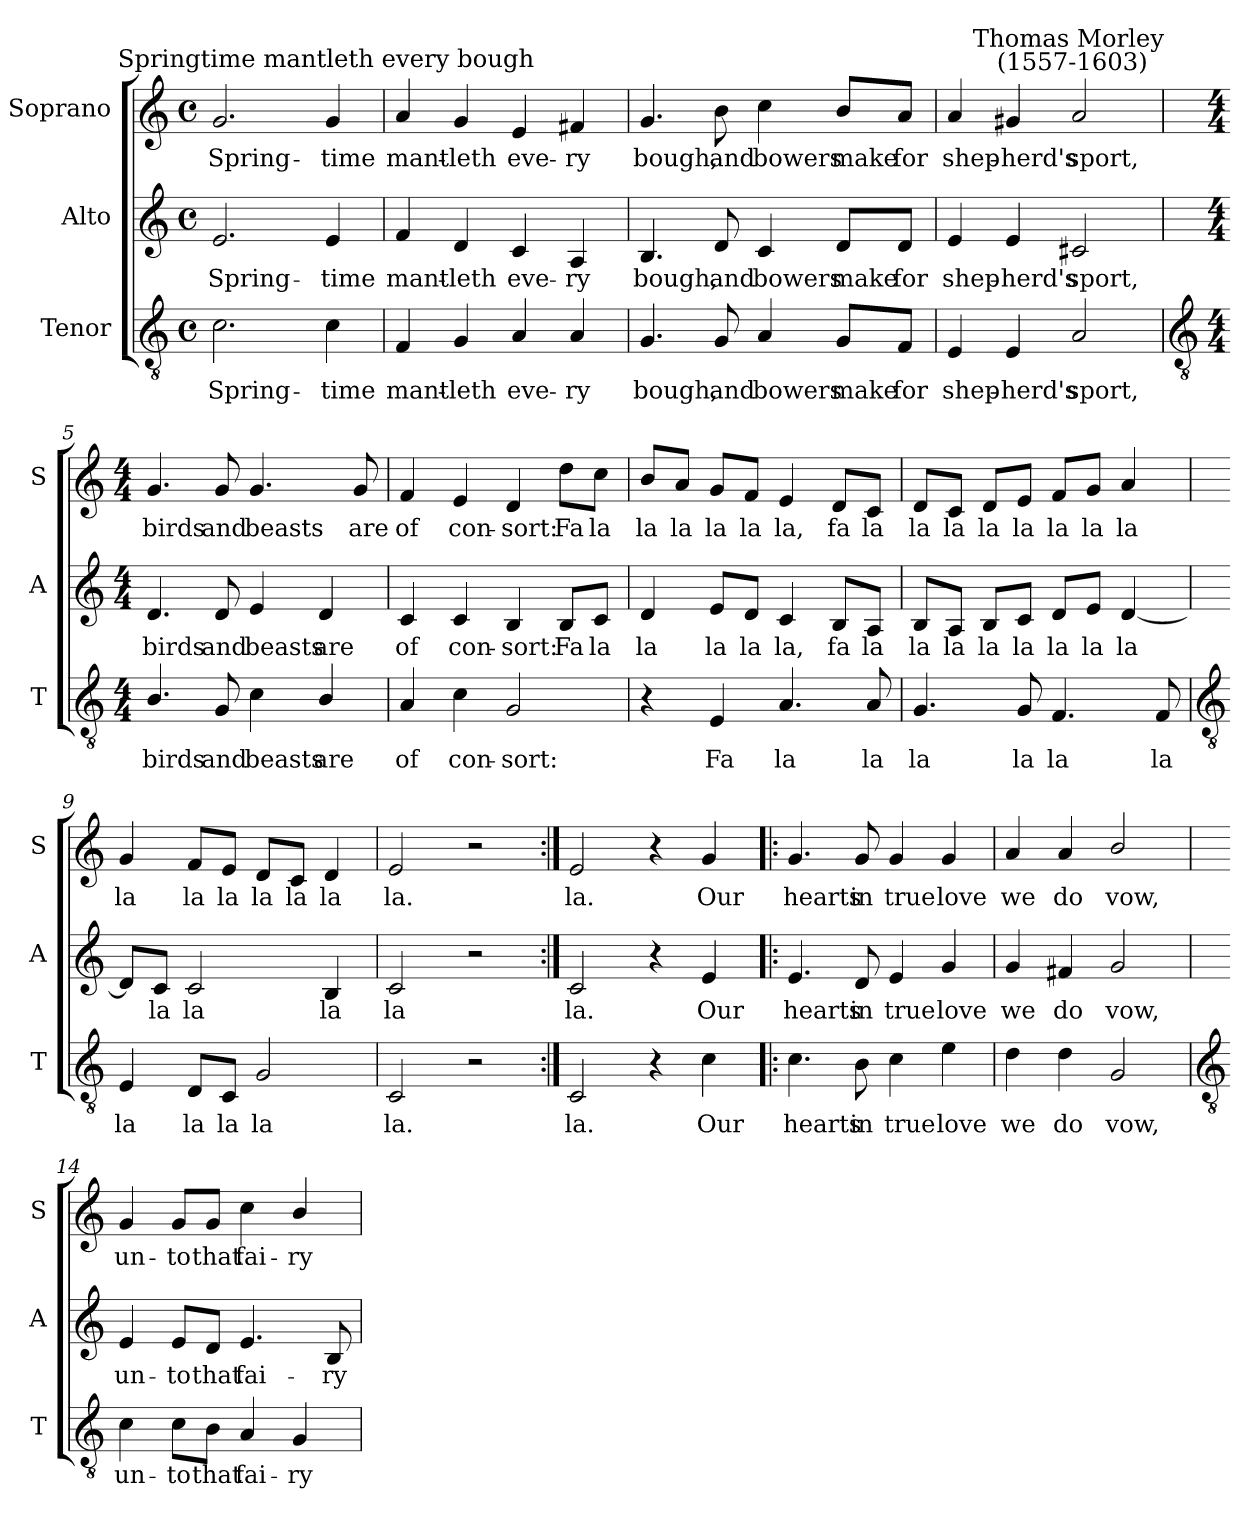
**kern	**text	**kern	**text	**kern	**text
*part3	*part3	*part2	*part2	*part1	*part1
*staff3	*staff3	*staff2	*staff2	*staff1	*staff1
*I"Tenor	*	*I"Alto	*	*I"Soprano	*
*I'T	*	*I'A	*	*I'S	*
*clefGv2	*	*clefG2	*	*clefG2	*
*k[]	*	*k[]	*	*k[]	*
*C:	*	*C:	*	*C:	*
*M4/4	*	*M4/4	*	*M4/4	*
*met(c)	*	*met(c)	*	*met(c)	*
=1	=1	=1	=1	=1	=1
!	!LO:LY:b	!	!LO:LY:b	!	!LO:LY:b
2.c	Spring-	2.e	Spring-	2.g	Spring-
!	!	!	!	!LO:TX:a:cj:t=Springtime mantleth every bough	!
!	!LO:LY:b	!	!LO:LY:b	!	!LO:LY:b
4c	-time	4e	-time	4g	-time
=2	=2	=2	=2	=2	=2
!	!LO:LY:b	!	!LO:LY:b	!	!LO:LY:b
4F	mant-	4f	mant-	4a	mant-
!	!LO:LY:b	!	!LO:LY:b	!	!LO:LY:b
4G	-leth	4d	-leth	4g	-leth
!	!LO:LY:b	!	!LO:LY:b	!	!LO:LY:b
4A	eve-	4c	eve-	4e	eve-
!	!LO:LY:b	!	!LO:LY:b	!	!LO:LY:b
4A	-ry	4A	-ry	4f#X	-ry
=3	=3	=3	=3	=3	=3
!	!LO:LY:b	!	!LO:LY:b	!	!LO:LY:b
4.G	bough,	4.B	bough,	4.g	bough,
!	!LO:LY:b	!	!LO:LY:b	!	!LO:LY:b
8G	and	8d	and	8b	and
!	!LO:LY:b	!	!LO:LY:b	!	!LO:LY:b
4A	bowers	4c	bowers	4cc	bowers
!	!LO:LY:b	!	!LO:LY:b	!	!LO:LY:b
8G/L	make	8d/L	make	8b/L	make
!	!LO:LY:b	!	!LO:LY:b	!	!LO:LY:b
8F/J	for	8d/J	for	8a/J	for
=4	=4	=4	=4	=4	=4
!	!LO:LY:b	!	!LO:LY:b	!	!LO:LY:b
4E	shep-	4e	shep-	4a	shep-
!	!LO:LY:b	!	!LO:LY:b	!	!LO:LY:b
4E	-herd's	4e	-herd's	4g#X	-herd's
!	!	!	!	!LO:TX:a:cj:t=Thomas Morley \n(1557-1603)	!
!	!LO:LY:b	!	!LO:LY:b	!	!LO:LY:b
2A	sport,	2c#X	sport,	2a	sport,
!!LO:LB:g=z
=5	=5	=5	=5	=5	=5
*clefGv2	*	*	*	*	*
*M4/4	*	*M4/4	*	*M4/4	*
!	!LO:LY:b	!	!LO:LY:b	!	!LO:LY:b
4.B/	birds	4.d	birds	4.g	birds
!	!LO:LY:b	!	!LO:LY:b	!	!LO:LY:b
8G	and	8d	and	8g	and
!	!LO:LY:b	!	!LO:LY:b	!	!LO:LY:b
4c	beasts	4e	beasts	4.g	beasts
!	!LO:LY:b	!	!LO:LY:b	!	!
4B/	are	4d	are	.	.
!	!	!	!	!	!LO:LY:b
.	.	.	.	8g	are
=6	=6	=6	=6	=6	=6
!	!LO:LY:b	!	!LO:LY:b	!	!LO:LY:b
4A	of	4c	of	4f	of
!	!LO:LY:b	!	!LO:LY:b	!	!LO:LY:b
4c	con-	4c	con-	4e	con-
!	!LO:LY:b	!	!LO:LY:b	!	!LO:LY:b
2G	-sort:	4B	-sort:	4d	-sort:
!	!	!	!LO:LY:b	!	!LO:LY:b
.	.	8B/L	Fa	8dd\L	Fa
!	!	!	!LO:LY:b	!	!LO:LY:b
.	.	8c/J	la	8cc\J	la
=7	=7	=7	=7	=7	=7
!	!	!	!LO:LY:b	!	!LO:LY:b
4r	.	4d	la	8b/L	la
!	!	!	!	!	!LO:LY:b
.	.	.	.	8a/J	la
!	!LO:LY:b	!	!LO:LY:b	!	!LO:LY:b
4E	Fa	8e/L	la	8g/L	la
!	!	!	!LO:LY:b	!	!LO:LY:b
.	.	8d/J	la	8f/J	la
!	!LO:LY:b	!	!LO:LY:b	!	!LO:LY:b
4.A	la	4c	la,	4e	la,
!	!	!	!LO:LY:b	!	!LO:LY:b
.	.	8B/L	fa	8d/L	fa
!	!LO:LY:b	!	!LO:LY:b	!	!LO:LY:b
8A	la	8A/J	la	8c/J	la
=8	=8	=8	=8	=8	=8
!	!LO:LY:b	!	!LO:LY:b	!	!LO:LY:b
4.G	la	8B/L	la	8d/L	la
!	!	!	!LO:LY:b	!	!LO:LY:b
.	.	8A/J	la	8c/J	la
!	!	!	!LO:LY:b	!	!LO:LY:b
.	.	8B/L	la	8d/L	la
!	!LO:LY:b	!	!LO:LY:b	!	!LO:LY:b
8G	la	8c/J	la	8e/J	la
!	!LO:LY:b	!	!LO:LY:b	!	!LO:LY:b
4.F	la	8d/L	la	8f/L	la
!	!	!	!LO:LY:b	!	!LO:LY:b
.	.	8e/J	la	8g/J	la
!	!	!	!LO:LY:b	!	!LO:LY:b
.	.	[4d	la	4a	la
!	!LO:LY:b	!	!	!	!
8F	la	.	.	.	.
!!LO:LB:g=z
=9	=9	=9	=9	=9	=9
*clefGv2	*	*	*	*	*
!	!LO:LY:b	!	!	!	!LO:LY:b
4E	la	8d/L]	.	4g	la
!	!	!	!LO:LY:b	!	!
.	.	8c/J	la	.	.
!	!LO:LY:b	!	!LO:LY:b	!	!LO:LY:b
8D/L	la	2c	la	8f/L	la
!	!LO:LY:b	!	!	!	!LO:LY:b
8C/J	la	.	.	8e/J	la
!	!LO:LY:b	!	!	!	!LO:LY:b
2G	la	.	.	8d/L	la
!	!	!	!	!	!LO:LY:b
.	.	.	.	8c/J	la
!	!	!	!LO:LY:b	!	!LO:LY:b
.	.	4B	la	4d	la
=10	=10	=10	=10	=10	=10
!	!LO:LY:b	!	!LO:LY:b	!	!LO:LY:b
2C	la.	2c	la	2e	la.
2r	.	2r	.	2r	.
=11:|!	=11:|!	=11:|!	=11:|!	=11:|!	=11:|!
!	!LO:LY:b	!	!LO:LY:b	!	!LO:LY:b
2C	la.	2c	la.	2e	la.
4r	.	4r	.	4r	.
!	!LO:LY:b	!	!LO:LY:b	!	!LO:LY:b
4c	Our	4e	Our	4g	Our
=12!|:	=12!|:	=12!|:	=12!|:	=12!|:	=12!|:
!	!LO:LY:b	!	!LO:LY:b	!	!LO:LY:b
4.c	hearts	4.e	hearts	4.g	hearts
!	!LO:LY:b	!	!LO:LY:b	!	!LO:LY:b
8B	in	8d	in	8g	in
!	!LO:LY:b	!	!LO:LY:b	!	!LO:LY:b
4c	true	4e	true	4g	true
!	!LO:LY:b	!	!LO:LY:b	!	!LO:LY:b
4e	love	4g	love	4g	love
=13	=13	=13	=13	=13	=13
!	!LO:LY:b	!	!LO:LY:b	!	!LO:LY:b
4d	we	4g	we	4a	we
!	!LO:LY:b	!	!LO:LY:b	!	!LO:LY:b
4d	do	4f#X	do	4a	do
!	!LO:LY:b	!	!LO:LY:b	!	!LO:LY:b
2G	vow,	2g	vow,	2b/	vow,
!!LO:LB:g=z
=14	=14	=14	=14	=14	=14
*clefGv2	*	*	*	*	*
!	!LO:LY:b	!	!LO:LY:b	!	!LO:LY:b
4c	un-	4e	un-	4g	un-
!	!LO:LY:b	!	!LO:LY:b	!	!LO:LY:b
8c\L	-to	8e/L	-to	8g/L	-to
!	!LO:LY:b	!	!LO:LY:b	!	!LO:LY:b
8B\J	that	8d/J	that	8g/J	that
!	!LO:LY:b	!	!LO:LY:b	!	!LO:LY:b
4A	fai-	4.e	fai-	4cc	fai-
!	!LO:LY:b	!	!	!	!LO:LY:b
4G	-ry	.	.	4b/	-ry
!	!	!	!LO:LY:b	!	!
.	.	8B	-ry	.	.
=	=	=	=	=	=
*-	*-	*-	*-	*-	*-
